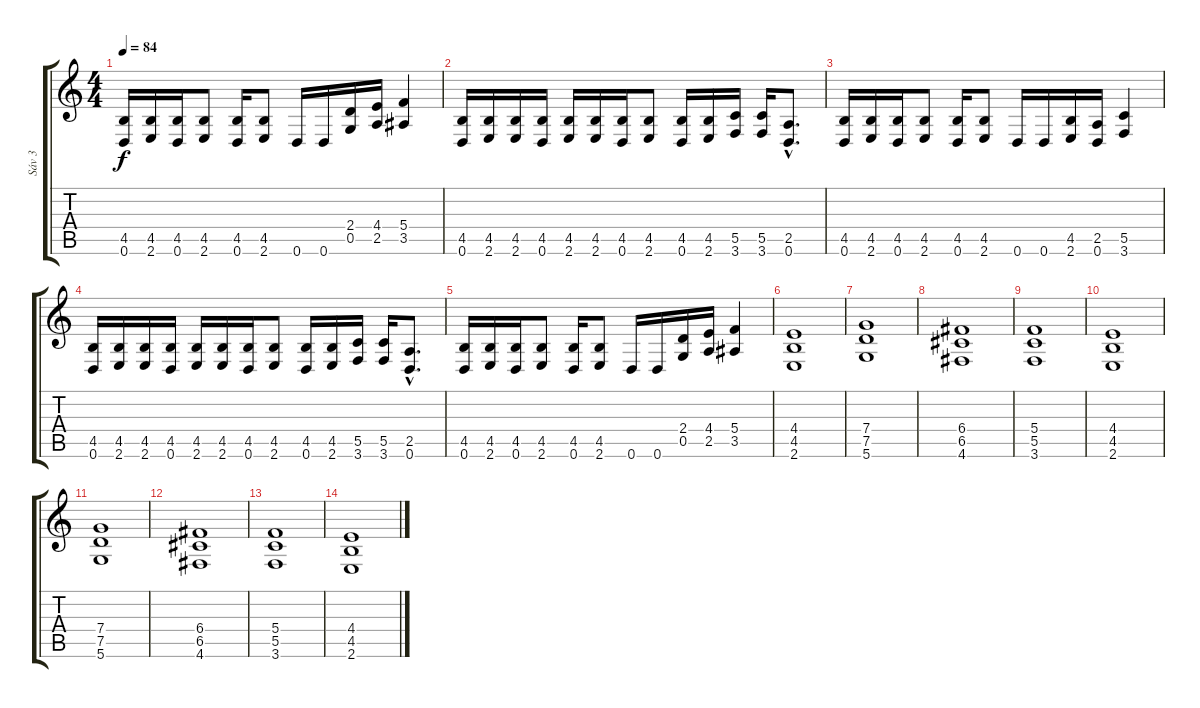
\track ("Sáv 3" "Sáv 3") {instrument distortionguitar}
\staff {score tabs}
\tuning (D4 A3 F3 C3 G2 D2) {hide}
\ts (4 4)
\tempo 84
\clef g2
\ks c
(4.5 0.6).16{dy f} (4.5 2.6).16 (4.5 0.6).16 (4.5 2.6).8 (4.5 0.6).16 (4.5 2.6).8 0.6.16 0.6.16 (2.4 0.5).16 (4.4 2.5).16 (5.4 3.5).4 |
(4.5 0.6).16 (4.5 2.6).16 (4.5 2.6).16 (4.5 0.6).16 (4.5 2.6).16 (4.5 2.6).16 (4.5 0.6).16 (4.5 2.6).8 (4.5 0.6).16 (4.5 2.6).16 (5.5 3.6).16 (5.5 3.6).16 (2.5{hac} 0.6{hac}).8{d} |
(4.5 0.6).16 (4.5 2.6).16 (4.5 0.6).16 (4.5 2.6).8 (4.5 0.6).16 (4.5 2.6).8 0.6.16 0.6.16 (4.5 2.6).16 (2.5 0.6).16 (5.5 3.6).4 |
(4.5 0.6).16 (4.5 2.6).16 (4.5 2.6).16 (4.5 0.6).16 (4.5 2.6).16 (4.5 2.6).16 (4.5 0.6).16 (4.5 2.6).8 (4.5 0.6).16 (4.5 2.6).16 (5.5 3.6).16 (5.5 3.6).16 (2.5{hac} 0.6{hac}).8{d} |
(4.5 0.6).16 (4.5 2.6).16 (4.5 0.6).16 (4.5 2.6).8 (4.5 0.6).16 (4.5 2.6).8 0.6.16 0.6.16 (2.4 0.5).16 (4.4 2.5).16 (5.4 3.5).4 |
(4.4 4.5 2.6).1 |
(7.4 7.5 5.6).1 |
(6.4 6.5 4.6).1 |
(5.4 5.5 3.6).1 |
(4.4 4.5 2.6).1 |
(7.4 7.5 5.6).1 |
(6.4 6.5 4.6).1 |
(5.4 5.5 3.6).1 |
(4.4 4.5 2.6).1
